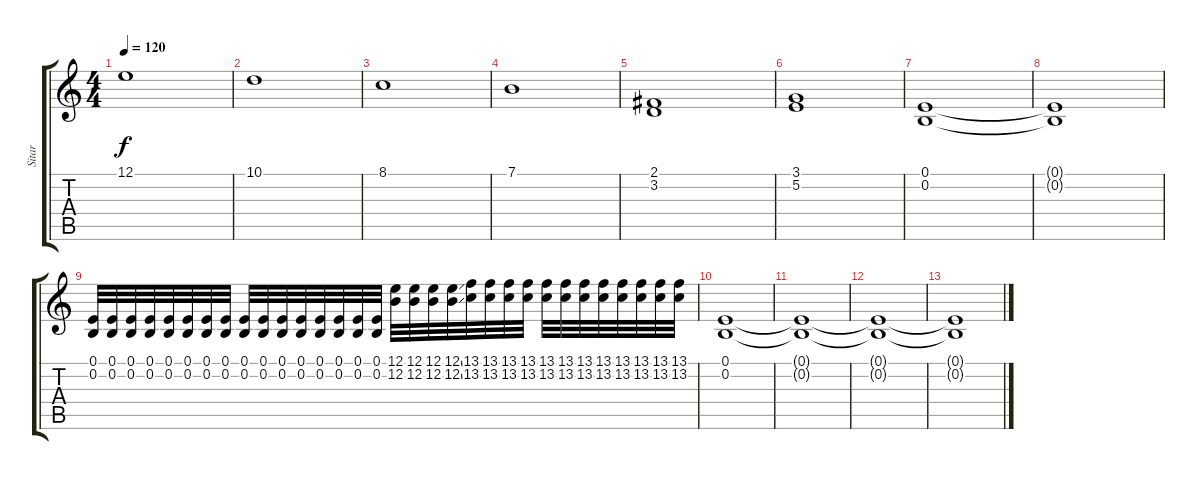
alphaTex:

\track ("Sitar" "Sitar") {instrument sitar}
\staff {score tabs}
\tuning (E4 B3 G3 D3 A2 E2) {hide}
\ts (4 4)
\tempo 120
\clef g2
\ks c
12.1.1{dy f} |
10.1.1 |
8.1.1 |
7.1.1 |
(2.1 3.2).1 |
(3.1 5.2).1 |
(0.1 0.2).1 |
(0.1{t} 0.2{t}).1 |
(0.1 0.2).32 (0.1 0.2).32 (0.1 0.2).32 (0.1 0.2).32 (0.1 0.2).32 (0.1 0.2).32 (0.1 0.2).32 (0.1 0.2).32 (0.1 0.2).32 (0.1 0.2).32 (0.1 0.2).32 (0.1 0.2).32 (0.1 0.2).32 (0.1 0.2).32 (0.1 0.2).32 (0.1 0.2).32 (12.1 12.2).32 (12.1 12.2).32 (12.1 12.2).32 (12.1{ss} 12.2{ss}).32 (13.1 13.2).32 (13.1 13.2).32 (13.1 13.2).32 (13.1 13.2).32 (13.1 13.2).32 (13.1 13.2).32 (13.1 13.2).32 (13.1 13.2).32 (13.1 13.2).32 (13.1 13.2).32 (13.1 13.2).32 (13.1 13.2).32 |
(0.1 0.2).1 |
(0.1{t} 0.2{t}).1 |
(0.1{t} 0.2{t}).1 |
(0.1{t} 0.2{t}).1
